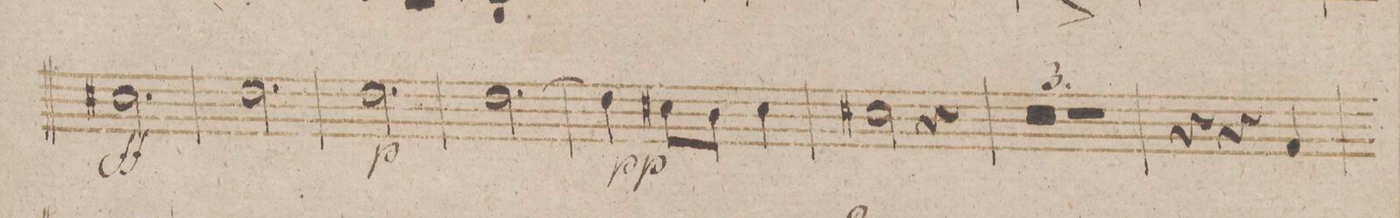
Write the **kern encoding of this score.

**kern	**dynam
*I"Clarinetto 2do in B.	*
*clefG2	*
*k[b-]	*
*met(c|)	*
*M3/4	*
2.bX\	ff
=152	=152
2.cc\	.
=153	=153
2.cc\	p
=154	=154
[2.cc\	.
=155	=155
4cc\]	pp
8bX\L	.
8a\J	.
4b\	.
=156	=156
2bX\	.
4r	.
=157	=157
1.r	.
=158	=158
=159	=159
2.r	.
=160	=160
4r	.
4r	.
4e/	.
=161	=161
*-	*-
